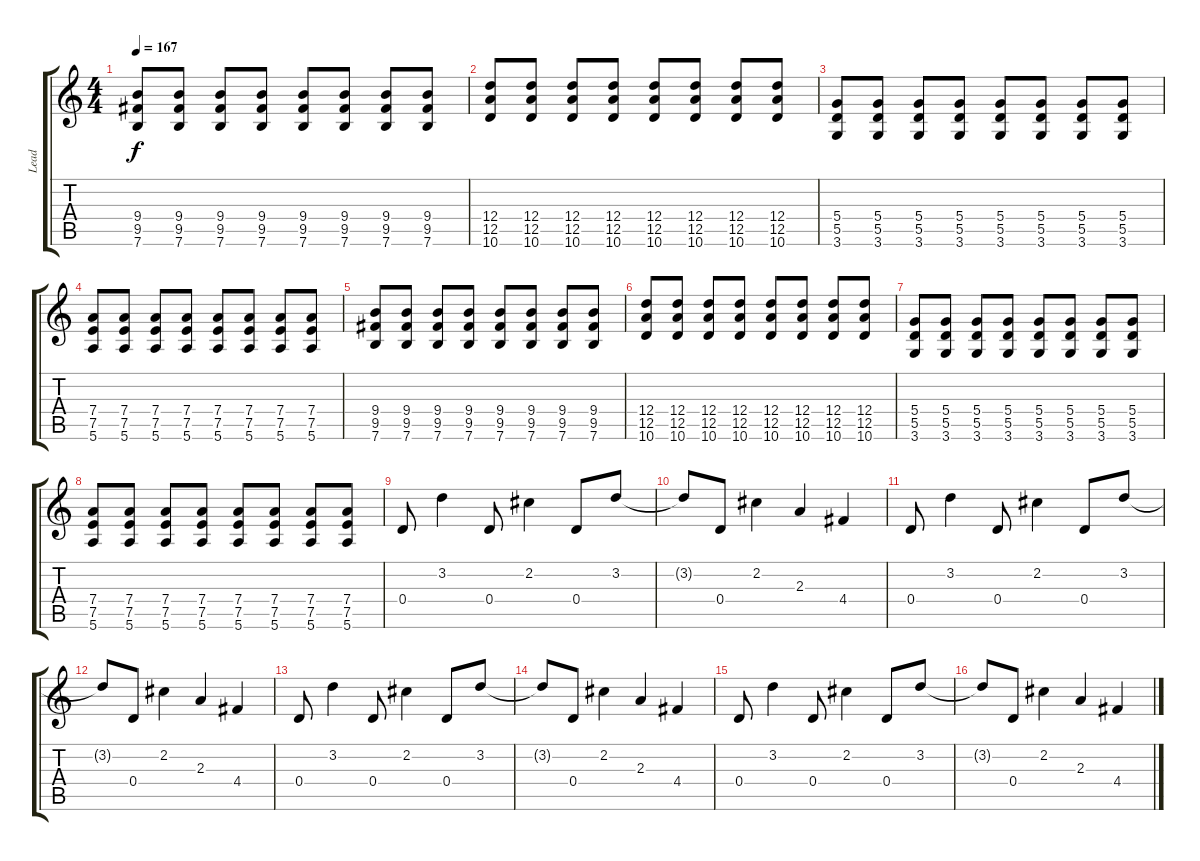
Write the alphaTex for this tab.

\track ("Lead" "Lead") {instrument distortionguitar}
\staff {score tabs}
\tuning (E4 B3 G3 D3 A2 E2) {hide}
\ts (4 4)
\tempo 167
\clef g2
\ks c
(9.4 9.5 7.6).8{dy f} (9.4 9.5 7.6).8 (9.4 9.5 7.6).8 (9.4 9.5 7.6).8 (9.4 9.5 7.6).8 (9.4 9.5 7.6).8 (9.4 9.5 7.6).8 (9.4 9.5 7.6).8 |
(12.4 12.5 10.6).8 (12.4 12.5 10.6).8 (12.4 12.5 10.6).8 (12.4 12.5 10.6).8 (12.4 12.5 10.6).8 (12.4 12.5 10.6).8 (12.4 12.5 10.6).8 (12.4 12.5 10.6).8 |
(5.4 5.5 3.6).8 (5.4 5.5 3.6).8 (5.4 5.5 3.6).8 (5.4 5.5 3.6).8 (5.4 5.5 3.6).8 (5.4 5.5 3.6).8 (5.4 5.5 3.6).8 (5.4 5.5 3.6).8 |
(7.4 7.5 5.6).8 (7.4 7.5 5.6).8 (7.4 7.5 5.6).8 (7.4 7.5 5.6).8 (7.4 7.5 5.6).8 (7.4 7.5 5.6).8 (7.4 7.5 5.6).8 (7.4 7.5 5.6).8 |
(9.4 9.5 7.6).8 (9.4 9.5 7.6).8 (9.4 9.5 7.6).8 (9.4 9.5 7.6).8 (9.4 9.5 7.6).8 (9.4 9.5 7.6).8 (9.4 9.5 7.6).8 (9.4 9.5 7.6).8 |
(12.4 12.5 10.6).8 (12.4 12.5 10.6).8 (12.4 12.5 10.6).8 (12.4 12.5 10.6).8 (12.4 12.5 10.6).8 (12.4 12.5 10.6).8 (12.4 12.5 10.6).8 (12.4 12.5 10.6).8 |
(5.4 5.5 3.6).8 (5.4 5.5 3.6).8 (5.4 5.5 3.6).8 (5.4 5.5 3.6).8 (5.4 5.5 3.6).8 (5.4 5.5 3.6).8 (5.4 5.5 3.6).8 (5.4 5.5 3.6).8 |
(7.4 7.5 5.6).8 (7.4 7.5 5.6).8 (7.4 7.5 5.6).8 (7.4 7.5 5.6).8 (7.4 7.5 5.6).8 (7.4 7.5 5.6).8 (7.4 7.5 5.6).8 (7.4 7.5 5.6).8 |
0.4.8 3.2.4 0.4.8 2.2.4 0.4.8 3.2.8 |
3.2{t}.8 0.4.8 2.2.4 2.3.4 4.4.4 |
0.4.8 3.2.4 0.4.8 2.2.4 0.4.8 3.2.8 |
3.2{t}.8 0.4.8 2.2.4 2.3.4 4.4.4 |
0.4.8 3.2.4 0.4.8 2.2.4 0.4.8 3.2.8 |
3.2{t}.8 0.4.8 2.2.4 2.3.4 4.4.4 |
0.4.8 3.2.4 0.4.8 2.2.4 0.4.8 3.2.8 |
3.2{t}.8 0.4.8 2.2.4 2.3.4 4.4.4
